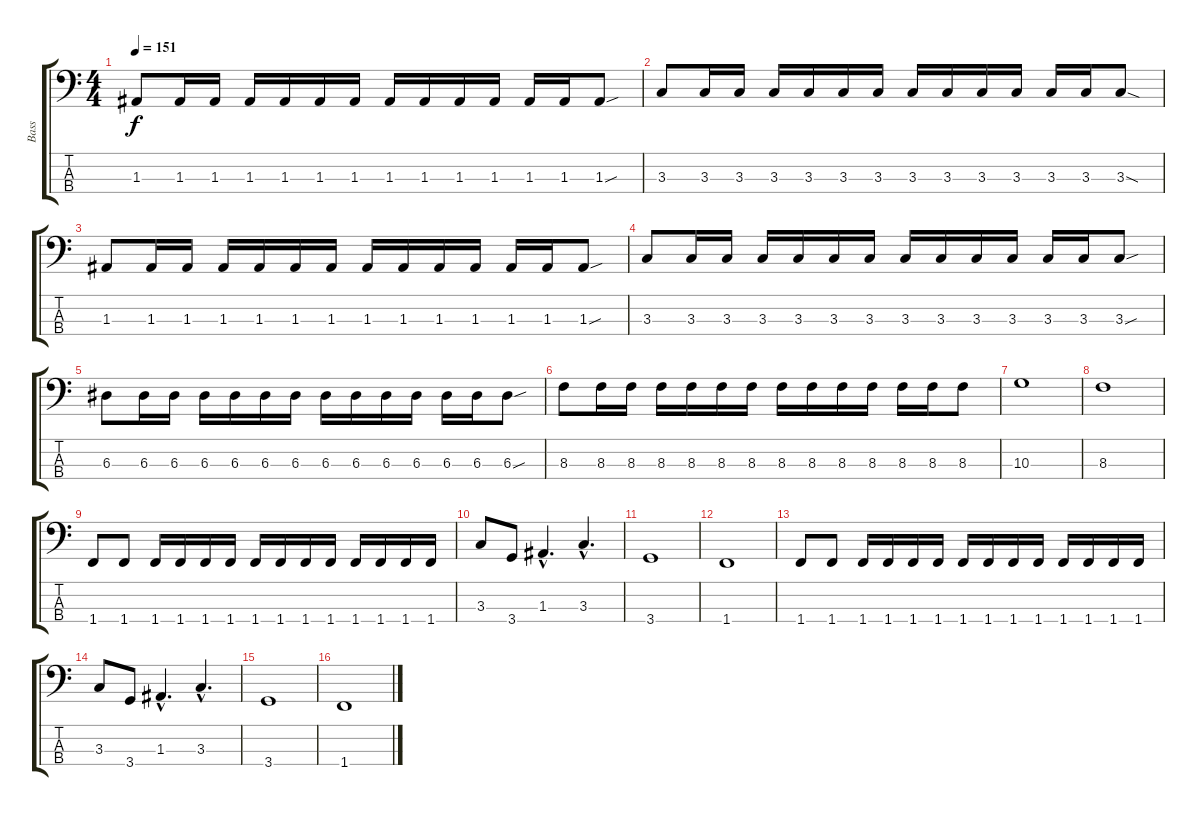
\track ("Bass" "Bass") {instrument electricbasspick}
\staff {score tabs}
\tuning (G2 D2 A1 E1) {hide}
\ts (4 4)
\tempo 151
\clef f4
\ks c
1.3.8{dy f} 1.3.16 1.3.16 1.3.16 1.3.16 1.3.16 1.3.16 1.3.16 1.3.16 1.3.16 1.3.16 1.3.16 1.3.16 1.3{sou}.8 |
3.3.8 3.3.16 3.3.16 3.3.16 3.3.16 3.3.16 3.3.16 3.3.16 3.3.16 3.3.16 3.3.16 3.3.16 3.3.16 3.3{sod}.8 |
1.3.8 1.3.16 1.3.16 1.3.16 1.3.16 1.3.16 1.3.16 1.3.16 1.3.16 1.3.16 1.3.16 1.3.16 1.3.16 1.3{sou}.8 |
3.3.8 3.3.16 3.3.16 3.3.16 3.3.16 3.3.16 3.3.16 3.3.16 3.3.16 3.3.16 3.3.16 3.3.16 3.3.16 3.3{sou}.8 |
6.3.8 6.3.16 6.3.16 6.3.16 6.3.16 6.3.16 6.3.16 6.3.16 6.3.16 6.3.16 6.3.16 6.3.16 6.3.16 6.3{sou}.8 |
8.3.8 8.3.16 8.3.16 8.3.16 8.3.16 8.3.16 8.3.16 8.3.16 8.3.16 8.3.16 8.3.16 8.3.16 8.3.16 8.3.8 |
10.3.1 |
8.3.1 |
1.4.8 1.4.8 1.4.16 1.4.16 1.4.16 1.4.16 1.4.16 1.4.16 1.4.16 1.4.16 1.4.16 1.4.16 1.4.16 1.4.16 |
3.3.8 3.4.8 1.3{hac}.4{d} 3.3{hac}.4{d} |
3.4.1 |
1.4.1 |
1.4.8 1.4.8 1.4.16 1.4.16 1.4.16 1.4.16 1.4.16 1.4.16 1.4.16 1.4.16 1.4.16 1.4.16 1.4.16 1.4.16 |
3.3.8 3.4.8 1.3{hac}.4{d} 3.3{hac}.4{d} |
3.4.1 |
1.4.1
